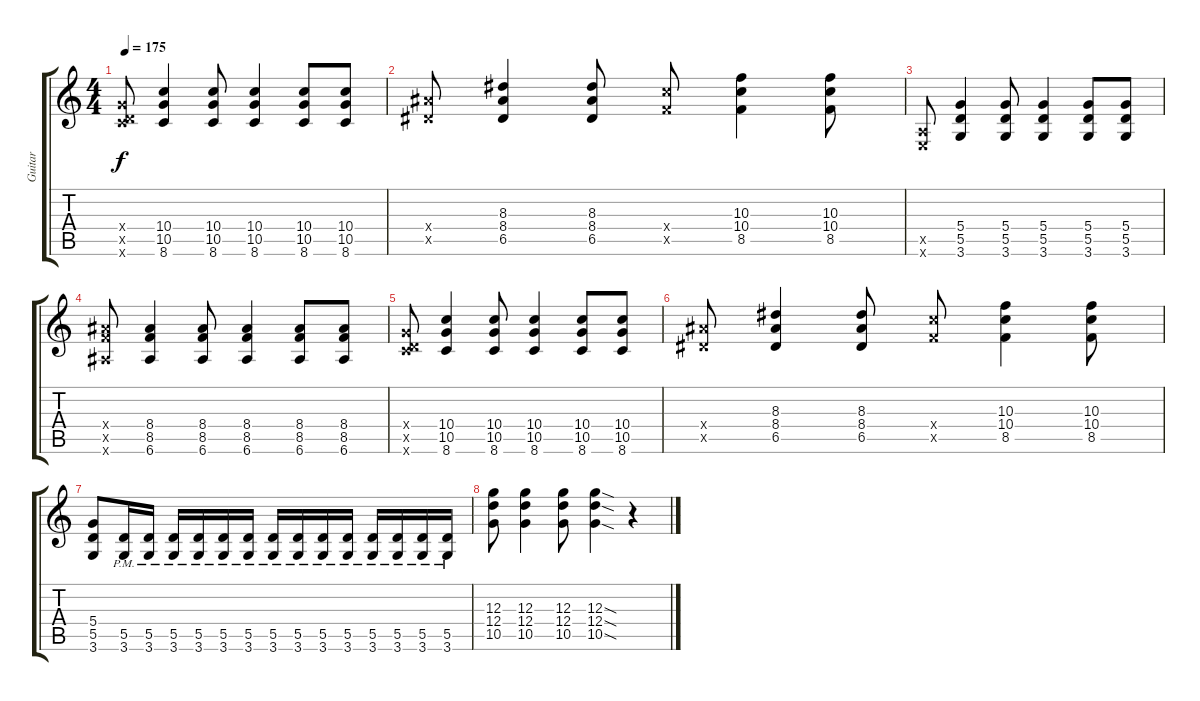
\track ("Guitar" "Guitar") {instrument distortionguitar}
\staff {score tabs}
\tuning (E4 B3 G3 D3 A2 E2) {hide}
\ts (4 4)
\tempo 175
\clef g2
\ks c
(0.4{x} 10.5{x} 8.6{x}).8{dy f} (10.4 10.5 8.6).4 (10.4 10.5 8.6).8 (10.4 10.5 8.6).4 (10.4 10.5 8.6).8 (10.4 10.5 8.6).8 |
(8.4{x} 6.5{x}).8 (8.3 8.4 6.5).4 (8.3 8.4 6.5).8 (10.4{x} 8.5{x}).8 (10.3 10.4 8.5).4 (10.3 10.4 8.5).8 |
(0.5{x} 0.6{x}).8 (5.4 5.5 3.6).4 (5.4 5.5 3.6).8 (5.4 5.5 3.6).4 (5.4 5.5 3.6).8 (5.4 5.5 3.6).8 |
(8.4{x} 8.5{x} 6.6{x}).8 (8.4 8.5 6.6).4 (8.4 8.5 6.6).8 (8.4 8.5 6.6).4 (8.4 8.5 6.6).8 (8.4 8.5 6.6).8 |
(0.4{x} 10.5{x} 8.6{x}).8 (10.4 10.5 8.6).4 (10.4 10.5 8.6).8 (10.4 10.5 8.6).4 (10.4 10.5 8.6).8 (10.4 10.5 8.6).8 |
(8.4{x} 6.5{x}).8 (8.3 8.4 6.5).4 (8.3 8.4 6.5).8 (10.4{x} 8.5{x}).8 (10.3 10.4 8.5).4 (10.3 10.4 8.5).8 |
(5.4 5.5 3.6).8 (5.5{pm} 3.6{pm}).16 (5.5{pm} 3.6{pm}).16 (5.5{pm} 3.6{pm}).16 (5.5{pm} 3.6{pm}).16 (5.5{pm} 3.6{pm}).16 (5.5{pm} 3.6{pm}).16 (5.5{pm} 3.6{pm}).16 (5.5{pm} 3.6{pm}).16 (5.5{pm} 3.6{pm}).16 (5.5{pm} 3.6{pm}).16 (5.5{pm} 3.6{pm}).16 (5.5{pm} 3.6{pm}).16 (5.5{pm} 3.6{pm}).16 (5.5{pm} 3.6{pm}).16 |
(12.3 12.4 10.5).8 (12.3 12.4 10.5).4 (12.3 12.4 10.5).8 (12.3{sod} 12.4{sod} 10.5{sod}).4 r.4
